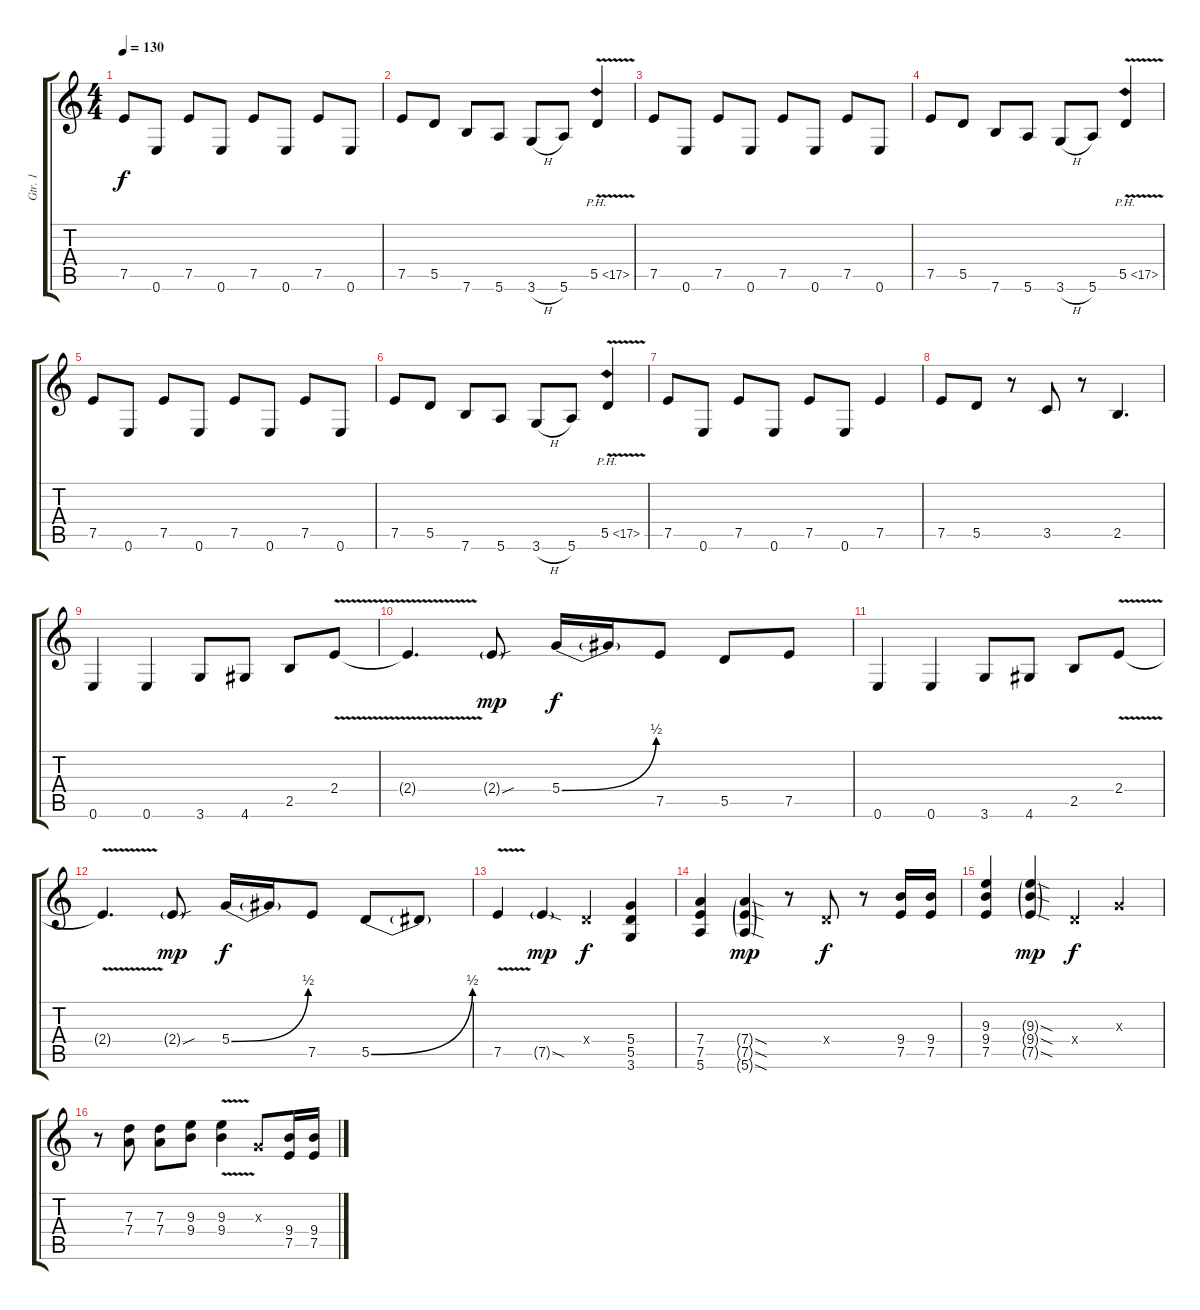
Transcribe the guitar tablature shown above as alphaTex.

\track ("Gtr. 1" "Gtr. 1") {instrument distortionguitar}
\staff {score tabs}
\tuning (E4 B3 G3 D3 A2 E2) {hide}
\ts (4 4)
\tempo 130
\clef g2
\ks c
7.5.8{dy f} 0.6.8 7.5.8 0.6.8 7.5.8 0.6.8 7.5.8 0.6.8 |
7.5.8 5.5.8 7.6.8 5.6.8 3.6{h}.8 5.6.8 5.5{ph 12 v}.4 |
7.5.8 0.6.8 7.5.8 0.6.8 7.5.8 0.6.8 7.5.8 0.6.8 |
7.5.8 5.5.8 7.6.8 5.6.8 3.6{h}.8 5.6.8 5.5{ph 12 v}.4 |
7.5.8 0.6.8 7.5.8 0.6.8 7.5.8 0.6.8 7.5.8 0.6.8 |
7.5.8 5.5.8 7.6.8 5.6.8 3.6{h}.8 5.6.8 5.5{ph 12 v}.4 |
7.5.8 0.6.8 7.5.8 0.6.8 7.5.8 0.6.8 7.5.4 |
7.5.8 5.5.8 r.8 3.5.8 r.8 2.5.4{d} |
0.6.4 0.6.4 3.6.8 4.6.8 2.5.8 2.4{v}.8 |
2.4{t}.4{d} 2.4{sou g}.8{dy mp} 5.4{be (bend 0 0 60 2)}.16{dy f} 5.4{t}.16 7.5.8 5.5.8 7.5.8 |
0.6.4 0.6.4 3.6.8 4.6.8 2.5.8 2.4{v}.8 |
2.4{t}.4{d} 2.4{sou g}.8{dy mp} 5.4{be (bend 0 0 60 2)}.16{dy f} 5.4{t}.16 7.5.8 5.5{be (bend 0 0 60 2)}.8 5.5{t}.8 |
7.5{v}.4 7.5{sod g}.4{dy mp} 0.4{x}.4{dy f} (5.4 5.5 3.6).4 |
(7.4 7.5 5.6).4 (7.4{sod g} 7.5{sod g} 5.6{sod g}).4{dy mp} r.8 0.4{x}.8{dy f} r.8 (9.4 7.5).16 (9.4 7.5).16 |
(9.3 9.4 7.5).4 (9.3{sod g} 9.4{sod g} 7.5{sod g}).4{dy mp} 0.4{x}.4{dy f} 0.3{x}.4 |
r.8 (7.3 7.4).8 (7.3 7.4).8 (9.3 9.4).8 (9.3 9.4{v}).4 0.3{x}.8 (9.4 7.5).16 (9.4 7.5).16
